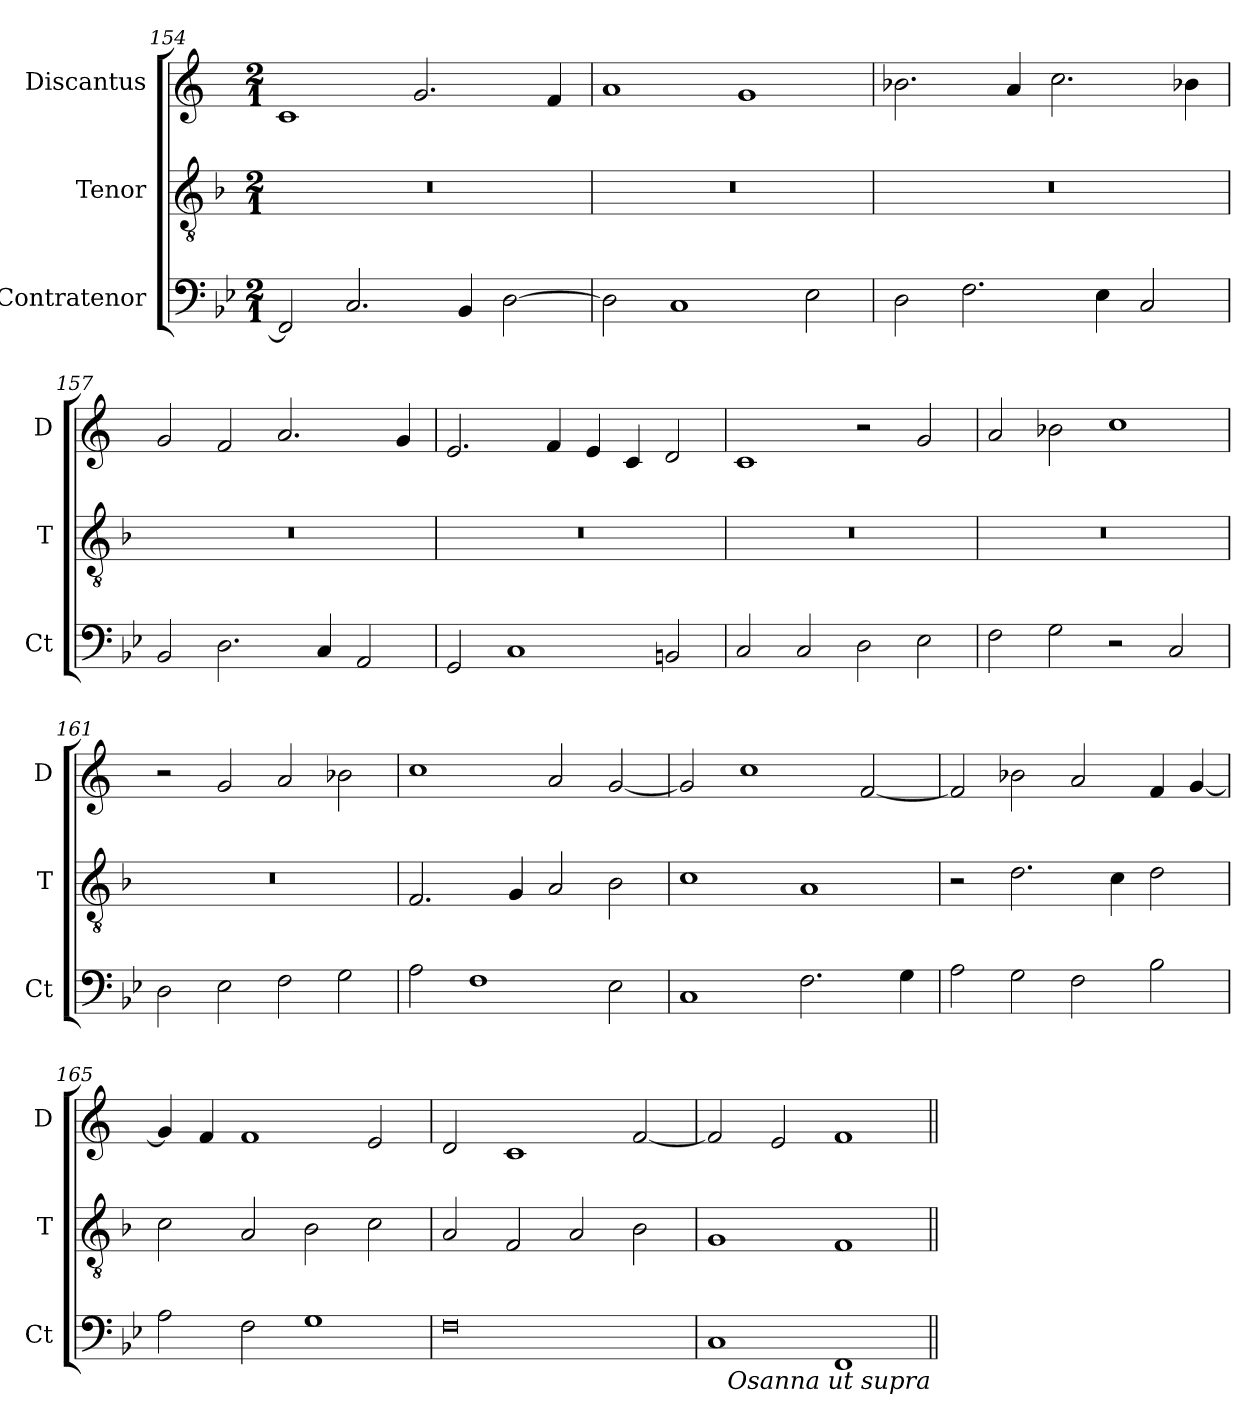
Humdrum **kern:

**kern	**kern	**kern
*part3	*part2	*part1
*staff3	*staff2	*staff1
*I"Contratenor	*I"Tenor	*I"Discantus
*I'Ct	*I'T	*I'D
*clefF4	*clefGv2	*clefG2
*k[b-e-]	*k[b-]	*k[]
*M2/1	*M2/1	*M2/1
=154	=154	=154
2FF/]	0r	1c
2.C/	.	.
.	.	2.g/
4BB-/	.	.
[2D\	.	.
.	.	4f/
=155	=155	=155
2D\]	0r	1a
1C	.	.
.	.	1g
2E-\	.	.
=156	=156	=156
2D\	0r	2.b-X\
2.F\	.	.
.	.	4a/
.	.	2.cc\
4E-\	.	.
2C/	.	.
.	.	4b-X\
=157	=157	=157
2BB-/	0r	2g/
2.D\	.	2f/
.	.	2.a/
4C/	.	.
2AA/	.	.
.	.	4g/
=158	=158	=158
2GG/	0r	2.e/
1C	.	.
.	.	4f/
.	.	4e/
.	.	4c/
2BBn/	.	2d/
=159	=159	=159
2C/	0r	1c
2C/	.	.
2D\	.	2r
2E-\	.	2g/
=160	=160	=160
2F\	0r	2a/
2G\	.	2b-X\
2r	.	1cc
2C/	.	.
=161	=161	=161
2D\	0r	2r
2E-\	.	2g/
2F\	.	2a/
2G\	.	2b-X\
=162	=162	=162
2A\	2.F/	1cc
1F	.	.
.	4G/	.
.	2A/	2a/
2E-\	2B-\	[2g/
=163	=163	=163
1C	1c	2g/]
.	.	1cc
2.F\	1A	.
.	.	[2f/
4G\	.	.
=164	=164	=164
2A\	2r	2f/]
2G\	2.d\	2b-X\
2F\	.	2a/
.	4c\	.
2B-\	2d\	4f/
.	.	[4g/
=165	=165	=165
2A\	2c\	4g/]
.	.	4f/
2F\	2A/	1f
1G	2B-\	.
.	2c\	2e/
=166	=166	=166
0F	2A/	2d/
.	2F/	1c
.	2A/	.
.	2B-\	[2f/
=167	=167	=167
1C	1G	2f/]
.	.	2e/
1FF	1F	1f
!LO:TX:b:i:rj:t=Osanna ut supra	!	!
=||	=||	=||
*-	*-	*-
